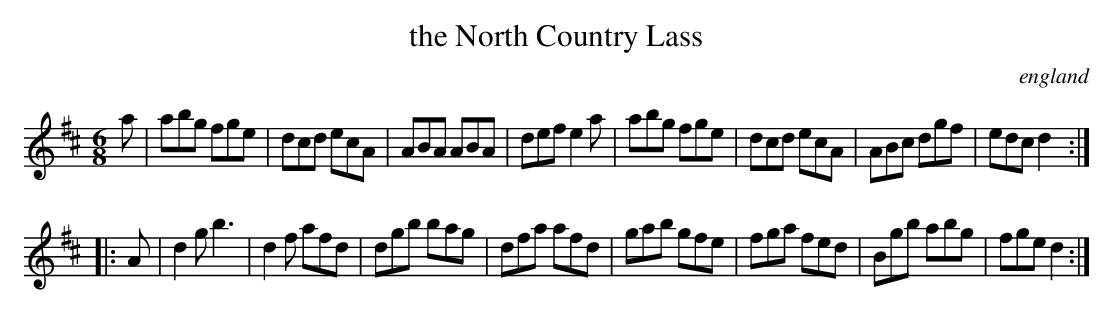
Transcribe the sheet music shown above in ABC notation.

X:1
T:the North Country Lass
O:england
M:6/8
K:D
a|\
abg fge| dcd ecA| ABA ABA| def e2a|\
abg fge| dcd ecA| ABc dgf| edc d2::
A|\
d2g b3| d2f afd| dgb bag| dfa afd|\
gab gfe| fga fed| Bgb abg| fge d2:|
